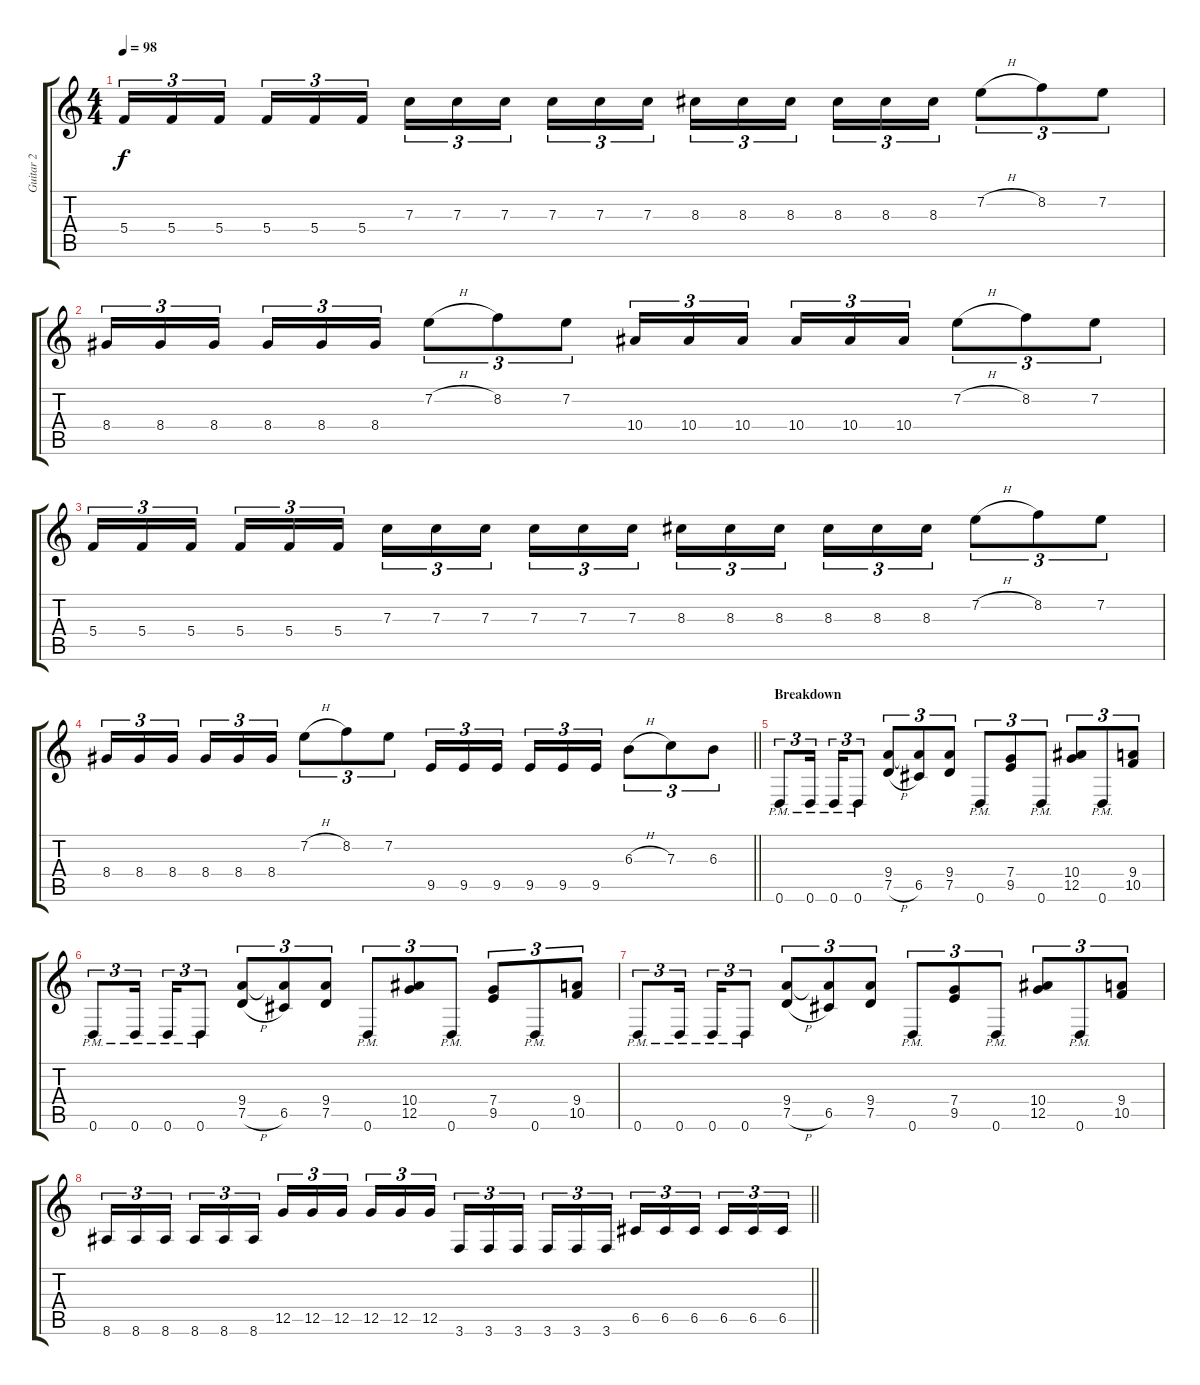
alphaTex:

\track ("Guitar 2" "Guitar 2") {instrument distortionguitar}
\staff {score tabs}
\tuning (D4 A3 F3 C3 G2 D2) {hide}
\ts (4 4)
\tempo 98
\clef g2
\ks c
5.4.16{tu (3 2) dy f} 5.4.16{tu (3 2)} 5.4.16{tu (3 2)} 5.4.16{tu (3 2)} 5.4.16{tu (3 2)} 5.4.16{tu (3 2)} 7.3.16{tu (3 2)} 7.3.16{tu (3 2)} 7.3.16{tu (3 2)} 7.3.16{tu (3 2)} 7.3.16{tu (3 2)} 7.3.16{tu (3 2)} 8.3.16{tu (3 2)} 8.3.16{tu (3 2)} 8.3.16{tu (3 2)} 8.3.16{tu (3 2)} 8.3.16{tu (3 2)} 8.3.16{tu (3 2)} 7.2{h}.8{tu (3 2)} 8.2.8{tu (3 2)} 7.2.8{tu (3 2)} |
8.4.16{tu (3 2)} 8.4.16{tu (3 2)} 8.4.16{tu (3 2)} 8.4.16{tu (3 2)} 8.4.16{tu (3 2)} 8.4.16{tu (3 2)} 7.2{h}.8{tu (3 2)} 8.2.8{tu (3 2)} 7.2.8{tu (3 2)} 10.4.16{tu (3 2)} 10.4.16{tu (3 2)} 10.4.16{tu (3 2)} 10.4.16{tu (3 2)} 10.4.16{tu (3 2)} 10.4.16{tu (3 2)} 7.2{h}.8{tu (3 2)} 8.2.8{tu (3 2)} 7.2.8{tu (3 2)} |
5.4.16{tu (3 2)} 5.4.16{tu (3 2)} 5.4.16{tu (3 2)} 5.4.16{tu (3 2)} 5.4.16{tu (3 2)} 5.4.16{tu (3 2)} 7.3.16{tu (3 2)} 7.3.16{tu (3 2)} 7.3.16{tu (3 2)} 7.3.16{tu (3 2)} 7.3.16{tu (3 2)} 7.3.16{tu (3 2)} 8.3.16{tu (3 2)} 8.3.16{tu (3 2)} 8.3.16{tu (3 2)} 8.3.16{tu (3 2)} 8.3.16{tu (3 2)} 8.3.16{tu (3 2)} 7.2{h}.8{tu (3 2)} 8.2.8{tu (3 2)} 7.2.8{tu (3 2)} |
\barLineRight lightlight
8.4.16{tu (3 2)} 8.4.16{tu (3 2)} 8.4.16{tu (3 2)} 8.4.16{tu (3 2)} 8.4.16{tu (3 2)} 8.4.16{tu (3 2)} 7.2{h}.8{tu (3 2)} 8.2.8{tu (3 2)} 7.2.8{tu (3 2)} 9.5.16{tu (3 2)} 9.5.16{tu (3 2)} 9.5.16{tu (3 2)} 9.5.16{tu (3 2)} 9.5.16{tu (3 2)} 9.5.16{tu (3 2)} 6.3{h}.8{tu (3 2)} 7.3.8{tu (3 2)} 6.3.8{tu (3 2)} |
\section ("" "Breakdown")
0.6{pm}.8{tu (3 2)} 0.6{pm}.16{tu (3 2)} 0.6{pm}.16{tu (3 2)} 0.6{pm}.8{tu (3 2)} (9.4 7.5{h}).8{tu (3 2)} (9.4{t} 6.5).8{tu (3 2)} (9.4 7.5).8{tu (3 2)} 0.6{pm}.8{tu (3 2)} (7.4 9.5).8{tu (3 2)} 0.6{pm}.8{tu (3 2)} (10.4 12.5).8{tu (3 2)} 0.6{pm}.8{tu (3 2)} (9.4 10.5).8{tu (3 2)} |
0.6{pm}.8{tu (3 2)} 0.6{pm}.16{tu (3 2)} 0.6{pm}.16{tu (3 2)} 0.6{pm}.8{tu (3 2)} (9.4 7.5{h}).8{tu (3 2)} (9.4{t} 6.5).8{tu (3 2)} (9.4 7.5).8{tu (3 2)} 0.6{pm}.8{tu (3 2)} (10.4 12.5).8{tu (3 2)} 0.6{pm}.8{tu (3 2)} (7.4 9.5).8{tu (3 2)} 0.6{pm}.8{tu (3 2)} (9.4 10.5).8{tu (3 2)} |
0.6{pm}.8{tu (3 2)} 0.6{pm}.16{tu (3 2)} 0.6{pm}.16{tu (3 2)} 0.6{pm}.8{tu (3 2)} (9.4 7.5{h}).8{tu (3 2)} (9.4{t} 6.5).8{tu (3 2)} (9.4 7.5).8{tu (3 2)} 0.6{pm}.8{tu (3 2)} (7.4 9.5).8{tu (3 2)} 0.6{pm}.8{tu (3 2)} (10.4 12.5).8{tu (3 2)} 0.6{pm}.8{tu (3 2)} (9.4 10.5).8{tu (3 2)} |
\barLineRight lightlight
8.6.16{tu (3 2)} 8.6.16{tu (3 2)} 8.6.16{tu (3 2)} 8.6.16{tu (3 2)} 8.6.16{tu (3 2)} 8.6.16{tu (3 2)} 12.5.16{tu (3 2)} 12.5.16{tu (3 2)} 12.5.16{tu (3 2)} 12.5.16{tu (3 2)} 12.5.16{tu (3 2)} 12.5.16{tu (3 2)} 3.6.16{tu (3 2)} 3.6.16{tu (3 2)} 3.6.16{tu (3 2)} 3.6.16{tu (3 2)} 3.6.16{tu (3 2)} 3.6.16{tu (3 2)} 6.5.16{tu (3 2)} 6.5.16{tu (3 2)} 6.5.16{tu (3 2)} 6.5.16{tu (3 2)} 6.5.16{tu (3 2)} 6.5.16{tu (3 2)}
